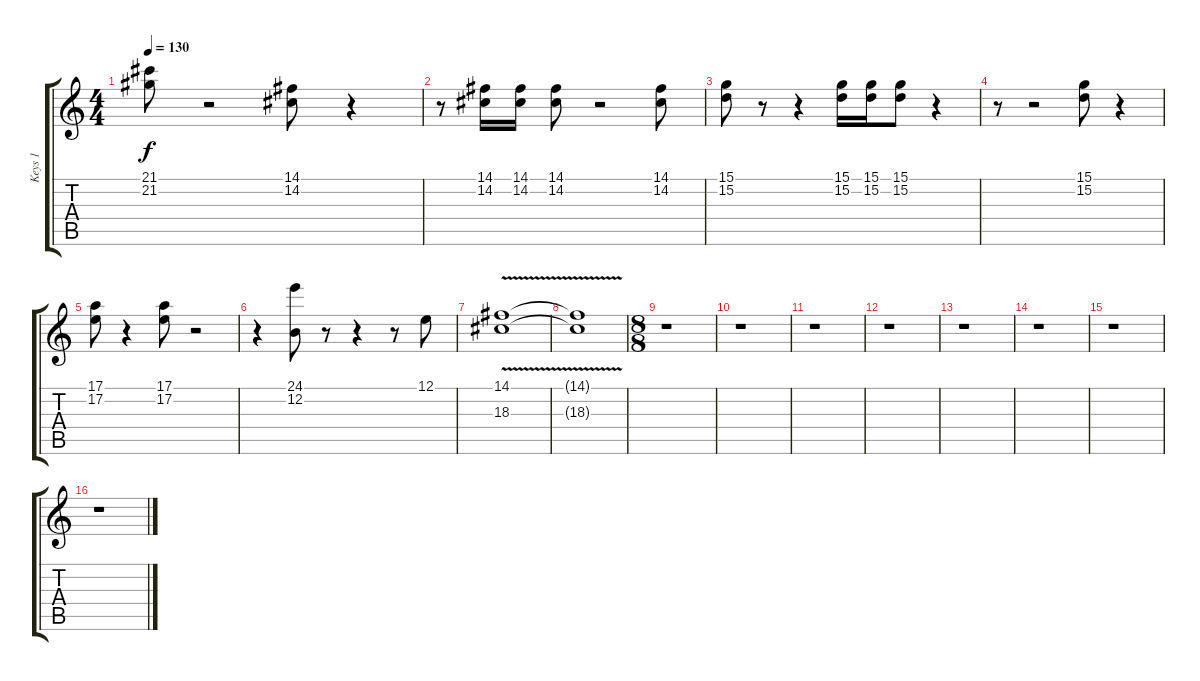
\track ("Keys 1" "Keys 1") {instrument synthstrings2}
\staff {score tabs}
\tuning (E4 B3 G3 D3 A2 E2) {hide}
\ts (4 4)
\tempo 130
\clef g2
\ks c
(21.1 21.2).8{dy f} r.2 (14.1 14.2).8 r.4 |
r.8 (14.1 14.2).16 (14.1 14.2).16 (14.1 14.2).8 r.2 (14.1 14.2).8 |
(15.1 15.2).8 r.8 r.4 (15.1 15.2).16 (15.1 15.2).16 (15.1 15.2).8 r.4 |
r.8 r.2 (15.1 15.2).8 r.4 |
(17.1 17.2).8 r.4 (17.1 17.2).8 r.2 |
r.4 (24.1 12.2).8 r.8 r.4 r.8 12.1.8 |
(14.1{v} 18.3{v}).1 |
(14.1{t} 18.3{t}).1 |
\ts (8 8)
r.1 |
r.1 |
r.1 |
r.1 |
r.1 |
r.1 |
r.1 |
r.1
